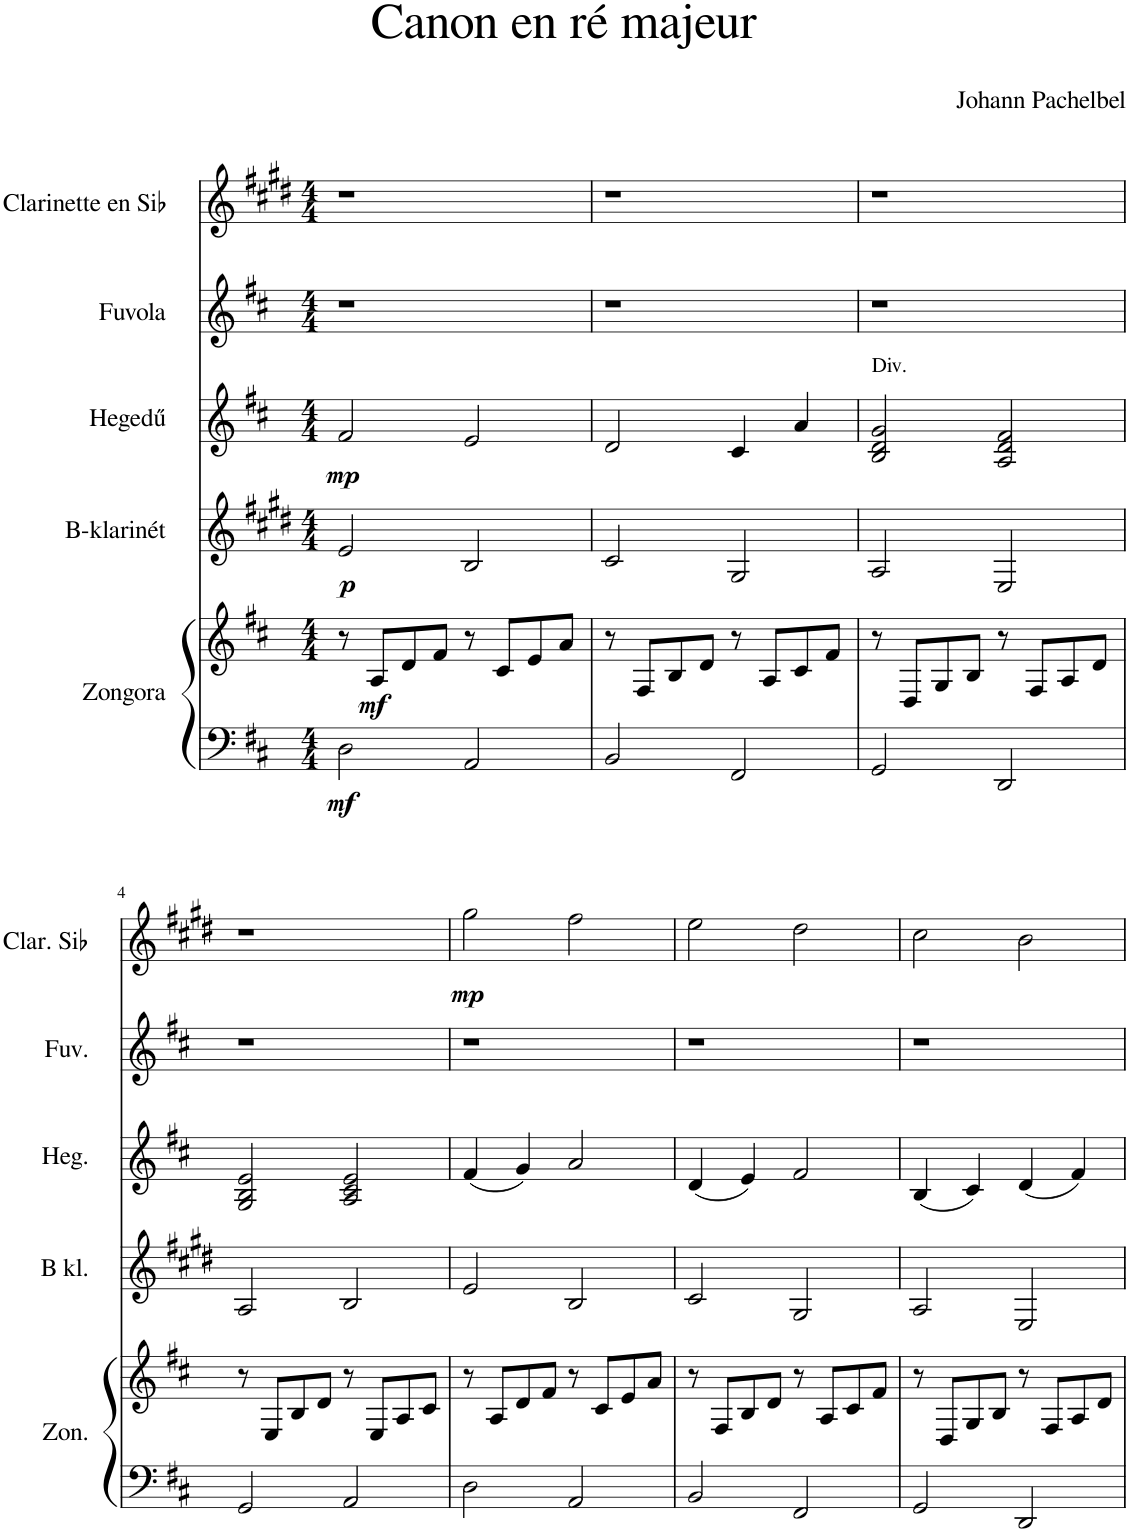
**kern	**kern	**dynam	**kern	**dynam	**kern	**dynam	**kern	**kern	**dynam
*part5	*part5	*part5	*part4	*part4	*part3	*part3	*part2	*part1	*part1
*staff6	*staff5	*staff5/6	*staff4	*staff4	*staff3	*staff3	*staff2	*staff1	*staff1
*I"Zongora	*	*	*I"B-klarinét	*	*I"Hegedű	*	*I"Fuvola	*I"Clarinette en Sib	*
*I'Zon.	*	*	*I'B kl.	*	*I'Heg.	*	*I'Fuv.	*I'Clar. Sib	*
*clefF4	*clefG2	*	*clefG2	*	*clefG2	*	*clefG2	*clefG2	*
*	*	*	*Trd1c2	*	*	*	*	*Trd1c2	*
*k[f#c#]	*k[f#c#]	*	*k[f#c#g#d#]	*	*k[f#c#]	*	*k[f#c#]	*k[f#c#g#d#]	*
*M4/4	*M4/4	*	*M4/4	*	*M4/4	*	*M4/4	*M4/4	*
=1	=1	=1	=1	=1	=1	=1	=1	=1	=1
!	!	!LO:DY:b=2	!	!LO:DY:b	!	!LO:DY:b	!	!	!
2D\	8r	mf	2e/	p	2f#/	mp	1r	1r	.
!	!	!LO:DY:b	!	!	!	!	!	!	!
.	8A/L	mf	.	.	.	.	.	.	.
.	8d/	.	.	.	.	.	.	.	.
.	8f#/J	.	.	.	.	.	.	.	.
2AA/	8r	.	2B/	.	2e/	.	.	.	.
.	8c#/L	.	.	.	.	.	.	.	.
.	8e/	.	.	.	.	.	.	.	.
.	8a/J	.	.	.	.	.	.	.	.
=2	=2	=2	=2	=2	=2	=2	=2	=2	=2
2BB/	8r	.	2c#/	.	2d/	.	1r	1r	.
.	8F#/L	.	.	.	.	.	.	.	.
.	8B/	.	.	.	.	.	.	.	.
.	8d/J	.	.	.	.	.	.	.	.
2FF#/	8r	.	2G#/	.	4c#/	.	.	.	.
.	8A/L	.	.	.	.	.	.	.	.
.	8c#/	.	.	.	4a/	.	.	.	.
.	8f#/J	.	.	.	.	.	.	.	.
=3	=3	=3	=3	=3	=3	=3	=3	=3	=3
!	!	!	!	!	!LO:TX:a:t=Div.	!	!	!	!
2GG/	8r	.	2A/	.	2B/ 2d/ 2g/	.	1r	1r	.
.	8D/L	.	.	.	.	.	.	.	.
.	8G/	.	.	.	.	.	.	.	.
.	8B/J	.	.	.	.	.	.	.	.
2DD/	8r	.	2E/	.	2A/ 2d/ 2f#/	.	.	.	.
.	8F#/L	.	.	.	.	.	.	.	.
.	8A/	.	.	.	.	.	.	.	.
.	8d/J	.	.	.	.	.	.	.	.
!!LO:LB:g=z
=4	=4	=4	=4	=4	=4	=4	=4	=4	=4
2GG/	8r	.	2A/	.	2G/ 2B/ 2e/	.	1r	1r	.
.	8E/L	.	.	.	.	.	.	.	.
.	8B/	.	.	.	.	.	.	.	.
.	8d/J	.	.	.	.	.	.	.	.
2AA/	8r	.	2B/	.	2A/ 2c#/ 2e/	.	.	.	.
.	8E/L	.	.	.	.	.	.	.	.
.	8A/	.	.	.	.	.	.	.	.
.	8c#/J	.	.	.	.	.	.	.	.
=5	=5	=5	=5	=5	=5	=5	=5	=5	=5
!	!	!	!	!	!	!	!	!	!LO:DY:b
2D\	8r	.	2e/	.	(4f#/	.	1r	2gg#\	mp
.	8A/L	.	.	.	.	.	.	.	.
.	8d/	.	.	.	4g/)	.	.	.	.
.	8f#/J	.	.	.	.	.	.	.	.
2AA/	8r	.	2B/	.	2a/	.	.	2ff#\	.
.	8c#/L	.	.	.	.	.	.	.	.
.	8e/	.	.	.	.	.	.	.	.
.	8a/J	.	.	.	.	.	.	.	.
=6	=6	=6	=6	=6	=6	=6	=6	=6	=6
2BB/	8r	.	2c#/	.	(4d/	.	1r	2ee\	.
.	8F#/L	.	.	.	.	.	.	.	.
.	8B/	.	.	.	4e/)	.	.	.	.
.	8d/J	.	.	.	.	.	.	.	.
2FF#/	8r	.	2G#/	.	2f#/	.	.	2dd#\	.
.	8A/L	.	.	.	.	.	.	.	.
.	8c#/	.	.	.	.	.	.	.	.
.	8f#/J	.	.	.	.	.	.	.	.
=7	=7	=7	=7	=7	=7	=7	=7	=7	=7
2GG/	8r	.	2A/	.	(4B/	.	1r	2cc#\	.
.	8D/L	.	.	.	.	.	.	.	.
.	8G/	.	.	.	4c#/)	.	.	.	.
.	8B/J	.	.	.	.	.	.	.	.
2DD/	8r	.	2E/	.	(4d/	.	.	2b\	.
.	8F#/L	.	.	.	.	.	.	.	.
.	8A/	.	.	.	4f#/)	.	.	.	.
.	8d/J	.	.	.	.	.	.	.	.
=	=	=	=	=	=	=	=	=	=
*-	*-	*-	*-	*-	*-	*-	*-	*-	*-
